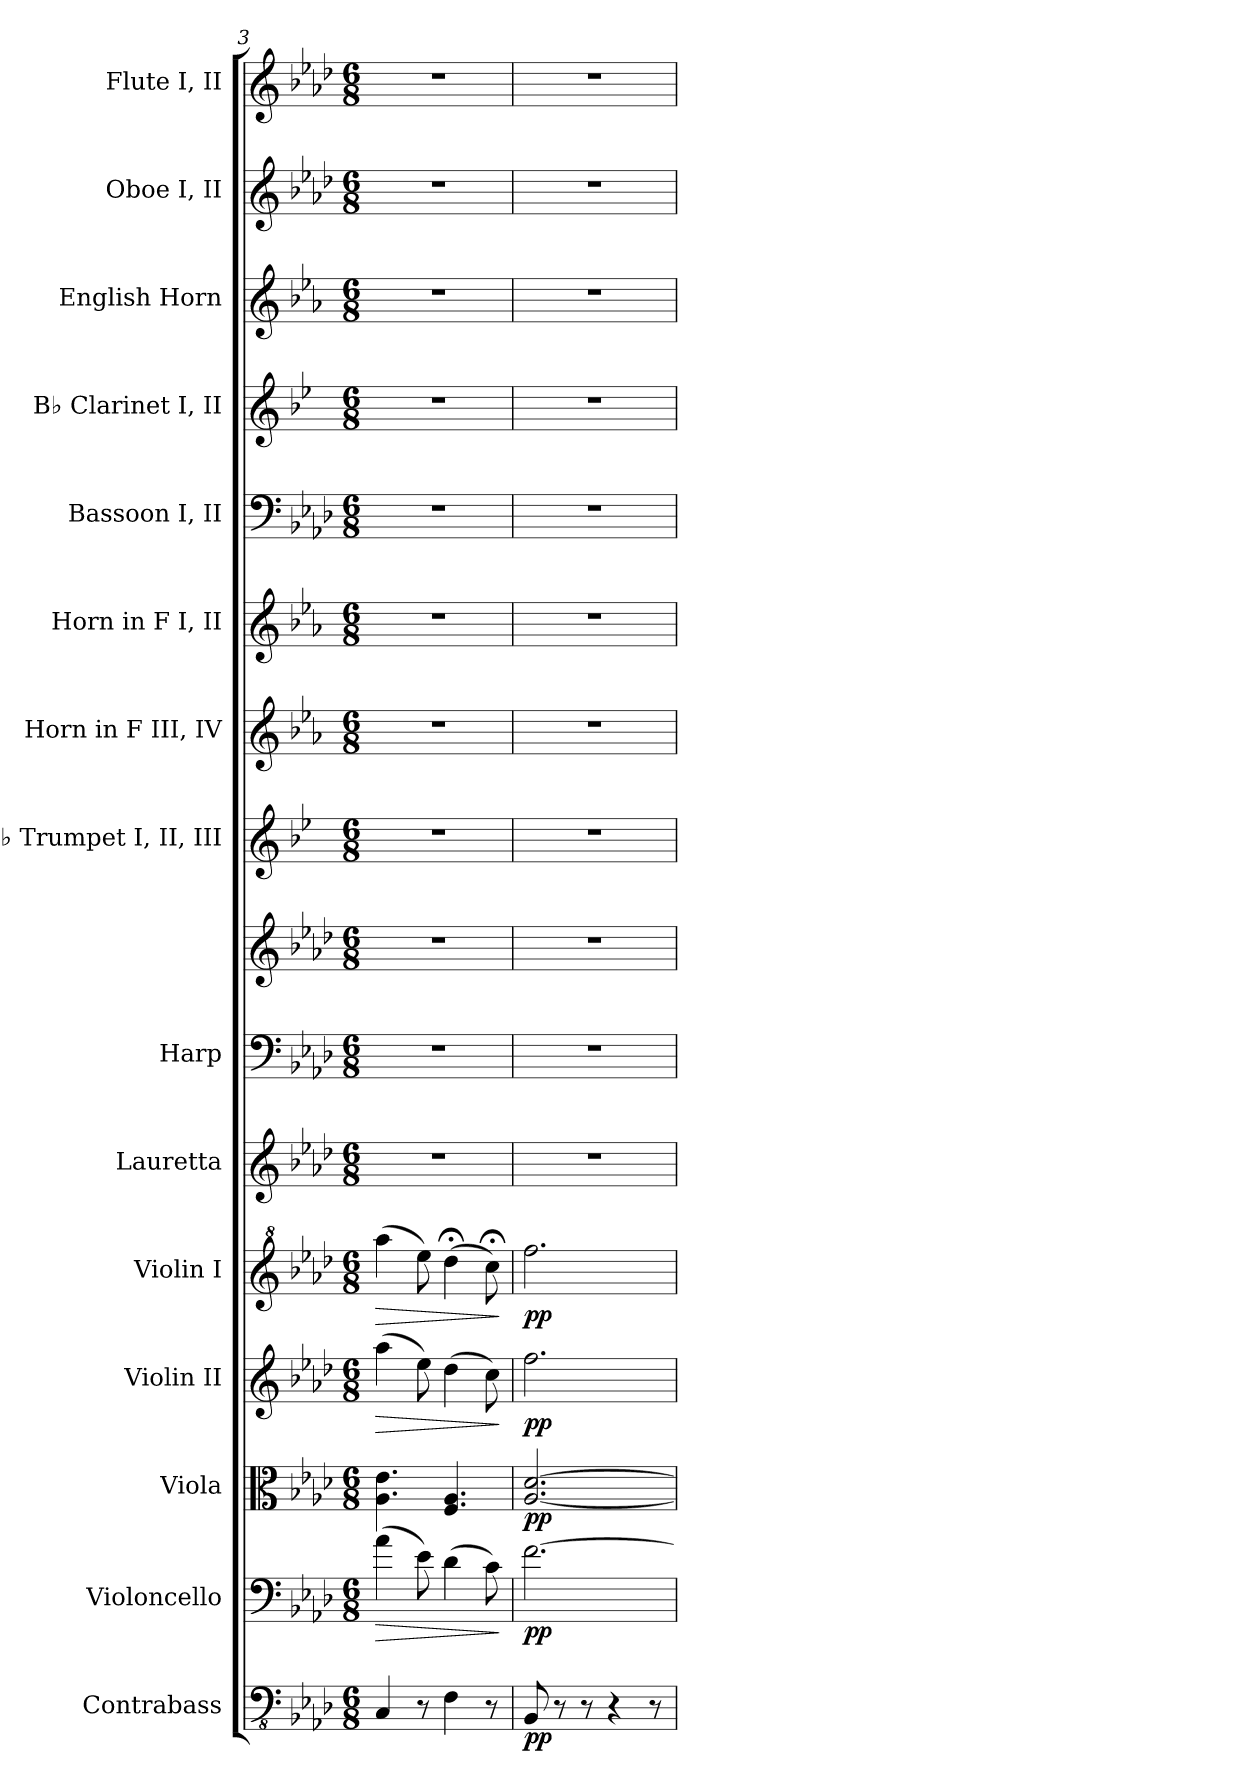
**kern	**dynam	**kern	**dynam	**kern	**dynam	**kern	**dynam	**kern	**dynam	**kern	**kern	**kern	**kern	**kern	**kern	**kern	**kern	**kern	**kern	**kern
*part15	*part15	*part14	*part14	*part13	*part13	*part12	*part12	*part11	*part11	*part10	*part9	*part9	*part8	*part7	*part6	*part5	*part4	*part3	*part2	*part1
*staff16	*staff16	*staff15	*staff15	*staff14	*staff14	*staff13	*staff13	*staff12	*staff12	*staff11	*staff10	*staff9	*staff8	*staff7	*staff6	*staff5	*staff4	*staff3	*staff2	*staff1
*I"Contrabass	*	*I"Violoncello	*	*I"Viola	*	*I"Violin II	*	*I"Violin I	*	*I"Lauretta	*I"Harp	*	*I"B♭ Trumpet I, II, III	*I"Horn in F III, IV	*I"Horn in F I, II	*I"Bassoon I, II	*I"B♭ Clarinet I, II	*I"English Horn	*I"Oboe I, II	*I"Flute I, II
*I'Cb.	*	*I'Vc.	*	*I'Vla.	*	*I'Vln. II	*	*I'Vln. I	*	*I'Lauretta	*I'Hrp.	*	*I'B♭ Tpt. I-III	*	*	*I'Bsn. I, II	*I'B♭ Cl. I, II	*I'E. Hn.	*I'Ob. I, II	*I'Fl. I, II
*clefFv4	*	*clefF4	*	*clefC3	*	*clefG2	*	*clefG^2	*	*clefG2	*clefF4	*clefG2	*clefG2	*clefG2	*clefG2	*clefF4	*clefG2	*clefG2	*clefG2	*clefG2
*	*	*	*	*	*	*	*	*	*	*	*	*	*ITrd1c2	*ITrd4c7	*ITrd4c7	*	*ITrd1c2	*ITrd4c7	*	*
*k[b-e-a-d-]	*	*k[b-e-a-d-]	*	*k[b-e-a-d-]	*	*k[b-e-a-d-]	*	*k[b-e-a-d-]	*	*k[b-e-a-d-]	*k[b-e-a-d-]	*k[b-e-a-d-]	*k[b-e-a-d-]	*k[b-e-a-d-]	*k[b-e-a-d-]	*k[b-e-a-d-]	*k[b-e-a-d-]	*k[b-e-a-d-]	*k[b-e-a-d-]	*k[b-e-a-d-]
*M6/8	*	*M6/8	*	*M6/8	*	*M6/8	*	*M6/8	*	*M6/8	*M6/8	*M6/8	*M6/8	*M6/8	*M6/8	*M6/8	*M6/8	*M6/8	*M6/8	*M6/8
=3	=3	=3	=3	=3	=3	=3	=3	=3	=3	=3	=3	=3	=3	=3	=3	=3	=3	=3	=3	=3
!	!	!	!LO:HP:b	!	!	!	!LO:HP:b	!	!LO:HP:b	!	!	!	!	!	!	!	!	!	!	!
4CC/	.	(4a-\	>	4.A-\ 4.e-\	.	(4aa-\	>	(4aaa-\	>	2.r	2.r	2.r	2.r	2.r	2.r	2.r	2.r	2.r	2.r	2.r
8r	.	8e-\)	.	.	.	8ee-\)	.	8eee-\)	.	.	.	.	.	.	.	.	.	.	.	.
4FF\	.	(4d-\	.	4.F/ 4.A-/	.	(4dd-\	.	(4ddd-;<\	.	.	.	.	.	.	.	.	.	.	.	.
8r	.	8c\)	.	.	.	8cc\)	.	8ccc;<\)	.	.	.	.	.	.	.	.	.	.	.	.
.	.	.	]	.	.	.	]	.	]	.	.	.	.	.	.	.	.	.	.	.
=4	=4	=4	=4	=4	=4	=4	=4	=4	=4	=4	=4	=4	=4	=4	=4	=4	=4	=4	=4	=4
!	!LO:DY:b	!	!LO:DY:b	!	!LO:DY:b	!	!LO:DY:b	!	!LO:DY:b	!	!	!	!	!	!	!	!	!	!	!
8BBB-/	pp	[2.f\	pp	[2.A-/ [2.d-/	pp	2.ff\	pp	2.fff\	pp	2.r	2.r	2.r	2.r	2.r	2.r	2.r	2.r	2.r	2.r	2.r
8r	.	.	.	.	.	.	.	.	.	.	.	.	.	.	.	.	.	.	.	.
8r	.	.	.	.	.	.	.	.	.	.	.	.	.	.	.	.	.	.	.	.
4r	.	.	.	.	.	.	.	.	.	.	.	.	.	.	.	.	.	.	.	.
8r	.	.	.	.	.	.	.	.	.	.	.	.	.	.	.	.	.	.	.	.
=	=	=	=	=	=	=	=	=	=	=	=	=	=	=	=	=	=	=	=	=
*-	*-	*-	*-	*-	*-	*-	*-	*-	*-	*-	*-	*-	*-	*-	*-	*-	*-	*-	*-	*-
